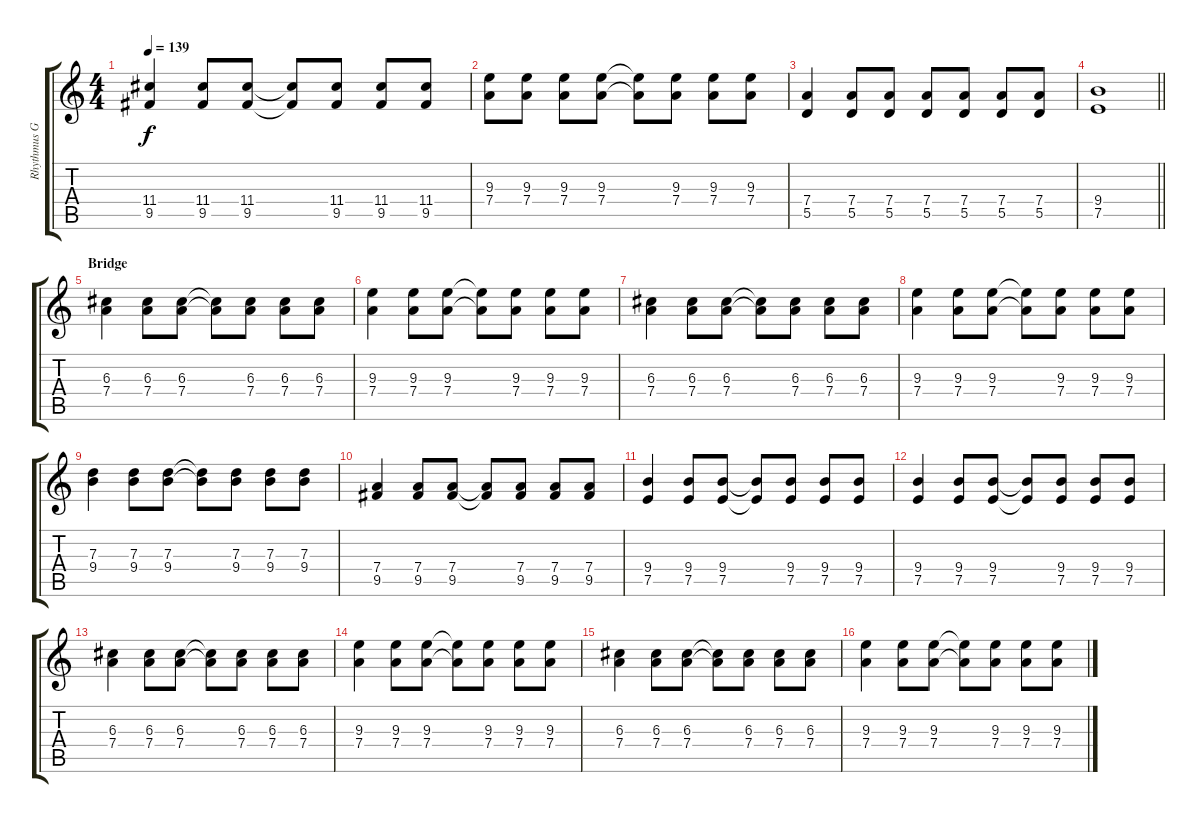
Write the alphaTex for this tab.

\track ("Rhythmus Gitarre" "Rhythmus G") {instrument electricguitarclean}
\staff {score tabs}
\tuning (E4 B3 G3 D3 A2 E2) {hide}
\ts (4 4)
\tempo 139
\clef g2
\ks c
(11.4 9.5).4{dy f} (11.4 9.5).8 (11.4 9.5).8 (11.4{t} 9.5{t}).8 (11.4 9.5).8 (11.4 9.5).8 (11.4 9.5).8 |
(9.3 7.4).8 (9.3 7.4).8 (9.3 7.4).8 (9.3 7.4).8 (9.3{t} 7.4{t}).8 (9.3 7.4).8 (9.3 7.4).8 (9.3 7.4).8 |
(7.4 5.5).4 (7.4 5.5).8 (7.4 5.5).8 (7.4 5.5).8 (7.4 5.5).8 (7.4 5.5).8 (7.4 5.5).8 |
\barLineRight lightlight
(9.4 7.5).1 |
\section ("" "Bridge")
(6.3 7.4).4 (6.3 7.4).8 (6.3 7.4).8 (6.3{t} 7.4{t}).8 (6.3 7.4).8 (6.3 7.4).8 (6.3 7.4).8 |
(9.3 7.4).4 (9.3 7.4).8 (9.3 7.4).8 (9.3{t} 7.4{t}).8 (9.3 7.4).8 (9.3 7.4).8 (9.3 7.4).8 |
(6.3 7.4).4 (6.3 7.4).8 (6.3 7.4).8 (6.3{t} 7.4{t}).8 (6.3 7.4).8 (6.3 7.4).8 (6.3 7.4).8 |
(9.3 7.4).4 (9.3 7.4).8 (9.3 7.4).8 (9.3{t} 7.4{t}).8 (9.3 7.4).8 (9.3 7.4).8 (9.3 7.4).8 |
(7.3 9.4).4 (7.3 9.4).8 (7.3 9.4).8 (7.3{t} 9.4{t}).8 (7.3 9.4).8 (7.3 9.4).8 (7.3 9.4).8 |
(7.4 9.5).4 (7.4 9.5).8 (7.4 9.5).8 (7.4{t} 9.5{t}).8 (7.4 9.5).8 (7.4 9.5).8 (7.4 9.5).8 |
(9.4 7.5).4 (9.4 7.5).8 (9.4 7.5).8 (9.4{t} 7.5{t}).8 (9.4 7.5).8 (9.4 7.5).8 (9.4 7.5).8 |
(9.4 7.5).4 (9.4 7.5).8 (9.4 7.5).8 (9.4{t} 7.5{t}).8 (9.4 7.5).8 (9.4 7.5).8 (9.4 7.5).8 |
(6.3 7.4).4 (6.3 7.4).8 (6.3 7.4).8 (6.3{t} 7.4{t}).8 (6.3 7.4).8 (6.3 7.4).8 (6.3 7.4).8 |
(9.3 7.4).4 (9.3 7.4).8 (9.3 7.4).8 (9.3{t} 7.4{t}).8 (9.3 7.4).8 (9.3 7.4).8 (9.3 7.4).8 |
(6.3 7.4).4 (6.3 7.4).8 (6.3 7.4).8 (6.3{t} 7.4{t}).8 (6.3 7.4).8 (6.3 7.4).8 (6.3 7.4).8 |
(9.3 7.4).4 (9.3 7.4).8 (9.3 7.4).8 (9.3{t} 7.4{t}).8 (9.3 7.4).8 (9.3 7.4).8 (9.3 7.4).8
